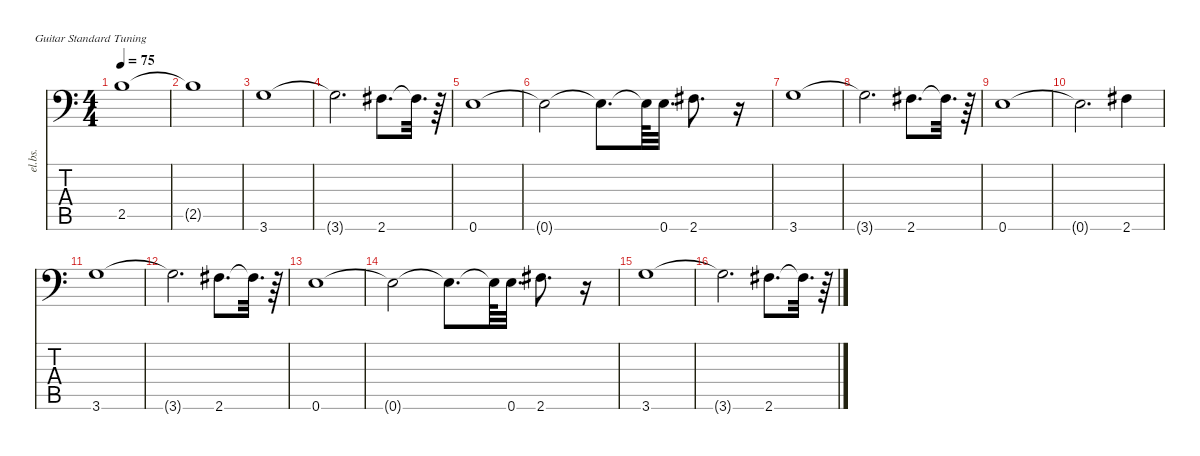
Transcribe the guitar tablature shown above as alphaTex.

\defaultSystemsLayout 4
\hideDynamics
\bracketExtendMode nobrackets
\otherSystemsTrackNameOrientation horizontal
\track ("Bass" "el.bs.") {instrument electricbassfinger}
\staff {score tabs}
\tuning (E4 B3 G3 D3 A2 E2)
\ts (4 4)
\tempo 75
\clef f4
\ks c
2.5.1{dy f} |
2.5{t}.1 |
3.6.1 |
3.6{t}.2{d} 2.6{acc #}.8{d} 2.6{t acc #}.32{d} r.64 |
0.6.1 |
0.6{t}.2 0.6{t}.8{d} 0.6{t}.64 0.6.32{d} 2.6{acc #}.8{d} r.16 |
3.6.1 |
3.6{t}.2{d} 2.6{acc #}.8{d} 2.6{t acc #}.32{d} r.64 |
0.6.1 |
0.6{t}.2{d} 2.6{acc #}.4 |
3.6.1 |
3.6{t}.2{d} 2.6{acc #}.8{d} 2.6{t acc #}.32{d} r.64 |
0.6.1 |
0.6{t}.2 0.6{t}.8{d} 0.6{t}.64 0.6.32{d} 2.6{acc #}.8{d} r.16 |
3.6.1 |
3.6{t}.2{d} 2.6{acc #}.8{d} 2.6{t acc #}.32{d} r.64
